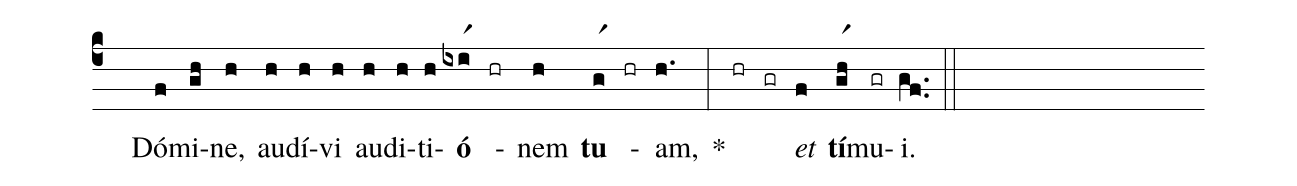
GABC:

%%
(c4)
( )Dó(f)mi(gh)ne,(h) au(h)dí(h)vi(h) au(h)di(h)ti(h)<b>ó</b>(ixir1) -(hr) nem(h) <b>tu</b>(gr1) -(hr) am,(h.) *(:)
(hr) (gr) <i>et</i>(f) <b>tí</b>(ghr1)mu(gr)i.(gf..) (::)
